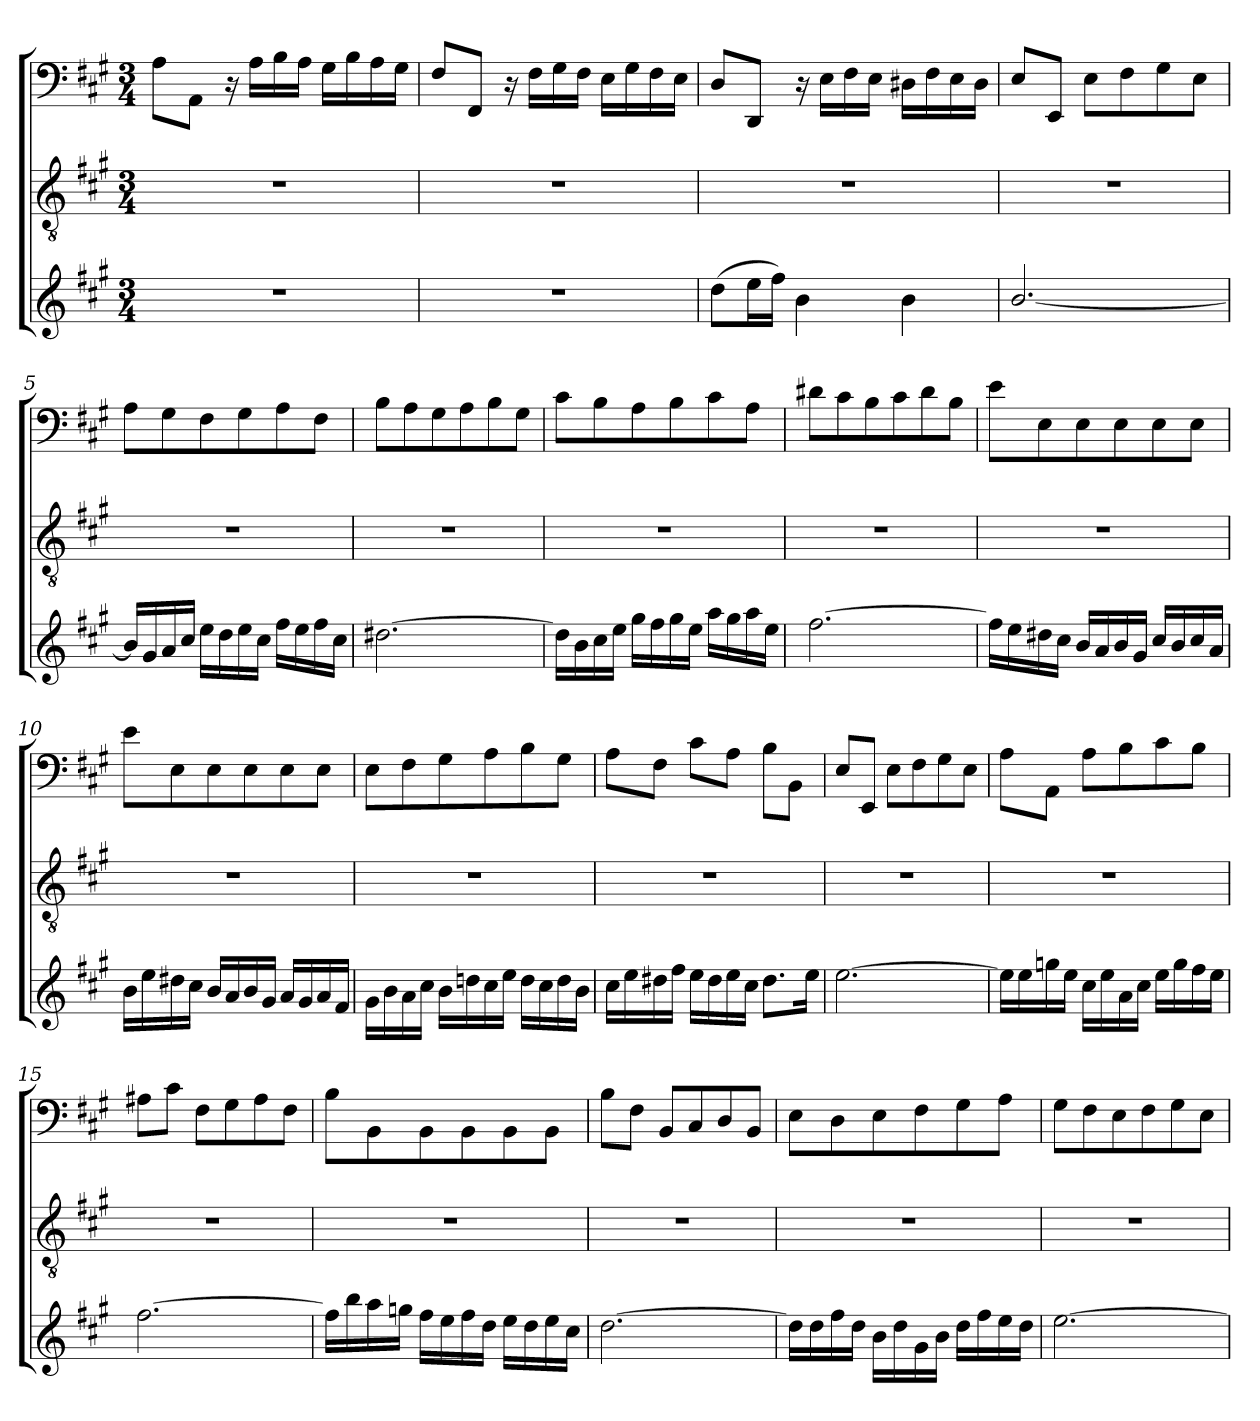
**kern	**kern	**kern
*part3	*part2	*part1
*staff3	*staff2	*staff1
*clefG2	*clefGv2	*clefF4
*k[f#c#g#]	*k[f#c#g#]	*k[f#c#g#]
*A:	*A:	*A:
*M3/4	*M3/4	*M3/4
=1	=1	=1
2.r	2.r	8A\L
.	.	8AA\J
.	.	16r
.	.	16A\LL
.	.	16B\
.	.	16A\JJ
.	.	16G#\LL
.	.	16B\
.	.	16A\
.	.	16G#\JJ
=2	=2	=2
2.r	2.r	8F#/L
.	.	8FF#/J
.	.	16r
.	.	16F#\LL
.	.	16G#\
.	.	16F#\JJ
.	.	16E\LL
.	.	16G#\
.	.	16F#\
.	.	16E\JJ
=3	=3	=3
(8dd\L	2.r	8D/L
16ee\L	.	8DD/J
16ff#\JJ)	.	.
4b\	.	16r
.	.	16E\LL
.	.	16F#\
.	.	16E\JJ
4b\	.	16D#X\LL
.	.	16F#\
.	.	16E\
.	.	16D#\JJ
=4	=4	=4
[2.b/	2.r	8E/L
.	.	8EE/J
.	.	8E\L
.	.	8F#\
.	.	8G#\
.	.	8E\J
=5	=5	=5
16b/LL]	2.r	8A\L
16g#/	.	.
16a/	.	8G#\
16cc#/JJ	.	.
16ee\LL	.	8F#\
16dd\	.	.
16ee\	.	8G#\
16cc#\JJ	.	.
16ff#\LL	.	8A\
16ee\	.	.
16ff#\	.	8F#\J
16cc#\JJ	.	.
=6	=6	=6
[2.dd#X\	2.r	8B\L
.	.	8A\
.	.	8G#\
.	.	8A\
.	.	8B\
.	.	8G#\J
=7	=7	=7
16dd#\LL]	2.r	8c#\L
16b\	.	.
16cc#\	.	8B\
16ee\JJ	.	.
16gg#\LL	.	8A\
16ff#\	.	.
16gg#\	.	8B\
16ee\JJ	.	.
16aa\LL	.	8c#\
16gg#\	.	.
16aa\	.	8A\J
16ee\JJ	.	.
=8	=8	=8
[2.ff#\	2.r	8d#X\L
.	.	8c#\
.	.	8B\
.	.	8c#\
.	.	8d#\
.	.	8B\J
=9	=9	=9
16ff#\LL]	2.r	8e\L
16ee\	.	.
16dd#X\	.	8E\
16cc#\JJ	.	.
16b/LL	.	8E\
16a/	.	.
16b/	.	8E\
16g#/JJ	.	.
16cc#/LL	.	8E\
16b/	.	.
16cc#/	.	8E\J
16a/JJ	.	.
=10	=10	=10
16b\LL	2.r	8e\L
16ee\	.	.
16dd#X\	.	8E\
16cc#\JJ	.	.
16b/LL	.	8E\
16a/	.	.
16b/	.	8E\
16g#/JJ	.	.
16a/LL	.	8E\
16g#/	.	.
16a/	.	8E\J
16f#/JJ	.	.
=11	=11	=11
16g#\LL	2.r	8E\L
16b\	.	.
16a\	.	8F#\
16cc#\JJ	.	.
16b\LL	.	8G#\
16ddn\	.	.
16cc#\	.	8A\
16ee\JJ	.	.
16dd\LL	.	8B\
16cc#\	.	.
16dd\	.	8G#\J
16b\JJ	.	.
=12	=12	=12
16cc#\LL	2.r	8A\L
16ee\	.	.
16dd#X\	.	8F#\J
16ff#\JJ	.	.
16ee\LL	.	8c#\L
16dd#\	.	.
16ee\	.	8A\J
16cc#\JJ	.	.
8.dd#\L	.	8B\L
.	.	8BB\J
16ee\Jk	.	.
=13	=13	=13
[2.ee\	2.r	8E/L
.	.	8EE/J
.	.	8E\L
.	.	8F#\
.	.	8G#\
.	.	8E\J
=14	=14	=14
16ee\LL]	2.r	8A\L
16ee\	.	.
16ggn\	.	8AA\J
16ee\JJ	.	.
16cc#\LL	.	8A\L
16ee\	.	.
16a\	.	8B\
16cc#\JJ	.	.
16ee\LL	.	8c#\
16gg\	.	.
16ff#\	.	8B\J
16ee\JJ	.	.
=15	=15	=15
[2.ff#\	2.r	8A#X\L
.	.	8c#\J
.	.	8F#\L
.	.	8G#\
.	.	8A#\
.	.	8F#\J
=16	=16	=16
16ff#\LL]	2.r	8B\L
16bb\	.	.
16aa\	.	8BB\
16ggn\JJ	.	.
16ff#\LL	.	8BB\
16ee\	.	.
16ff#\	.	8BB\
16dd\JJ	.	.
16ee\LL	.	8BB\
16dd\	.	.
16ee\	.	8BB\J
16cc#\JJ	.	.
=17	=17	=17
[2.dd\	2.r	8B\L
.	.	8F#\J
.	.	8BB/L
.	.	8C#/
.	.	8D/
.	.	8BB/J
=18	=18	=18
16dd\LL]	2.r	8E\L
16dd\	.	.
16ff#\	.	8D\
16dd\JJ	.	.
16b\LL	.	8E\
16dd\	.	.
16g#\	.	8F#\
16b\JJ	.	.
16dd\LL	.	8G#\
16ff#\	.	.
16ee\	.	8A\J
16dd\JJ	.	.
=19	=19	=19
[2.ee\	2.r	8G#\L
.	.	8F#\
.	.	8E\
.	.	8F#\
.	.	8G#\
.	.	8E\J
=	=	=
*-	*-	*-
